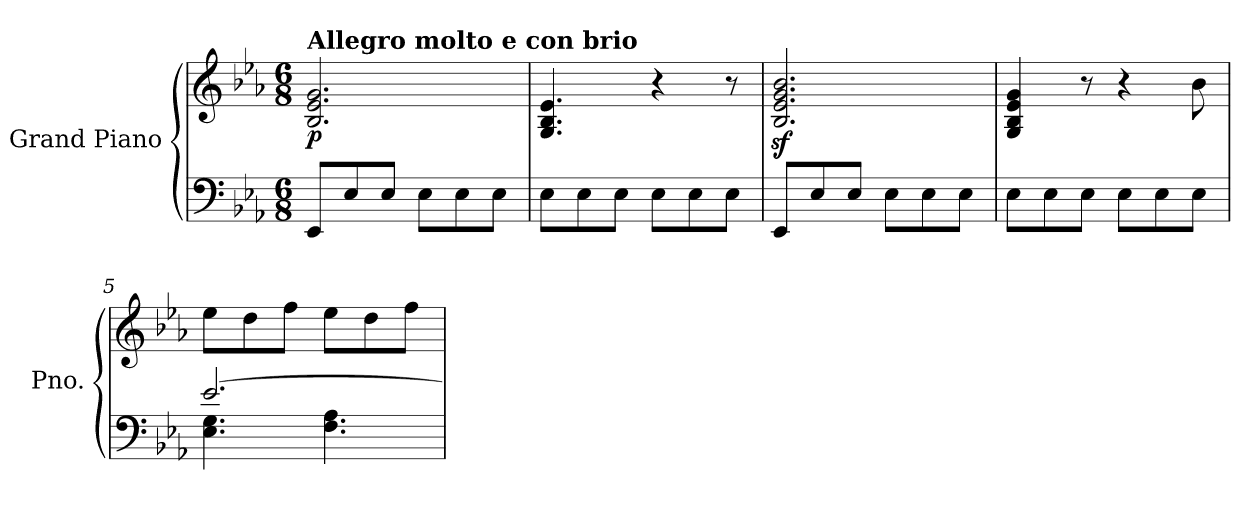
**kern	**kern	**dynam
*part1	*part1	*part1
*staff2	*staff1	*staff1/2
*I"Grand Piano	*	*
*I'Pno.	*	*
*clefF4	*clefG2	*
*k[b-e-a-]	*k[b-e-a-]	*
*M6/8	*M6/8	*
=1	=1	=1
!	!LO:TX:a:B:t=Allegro molto e con brio	!
!	!	!LO:DY:b
8EE-/L	2.B-/ 2.e-/ 2.g/	p
8E-/	.	.
8E-/J	.	.
8E-\L	.	.
8E-\	.	.
8E-\J	.	.
=2	=2	=2
8E-\L	4.G/ 4.B-/ 4.e-/	.
8E-\	.	.
8E-\J	.	.
8E-\L	4r	.
8E-\	.	.
8E-\J	8r	.
=3	=3	=3
8EE-/L	2.B-/z< 2.e-/z< 2.g/z< 2.b-/z<	.
8E-/	.	.
8E-/J	.	.
8E-\L	.	.
8E-\	.	.
8E-\J	.	.
=4	=4	=4
8E-\L	4G/ 4B-/ 4e-/ 4g/	.
8E-\	.	.
8E-\J	8r	.
8E-\L	4r	.
8E-\	.	.
8E-\J	8b-\	.
=5	=5	=5
*^	*	*
[2.e-/	4.E-\ 4.G\	8ee-\L	.
.	.	8dd\	.
.	.	8ff\J	.
.	4.F\ 4.A-\	8ee-\L	.
.	.	8dd\	.
.	.	8ff\J	.
*v	*v	*	*
=	=	=
*-	*-	*-
